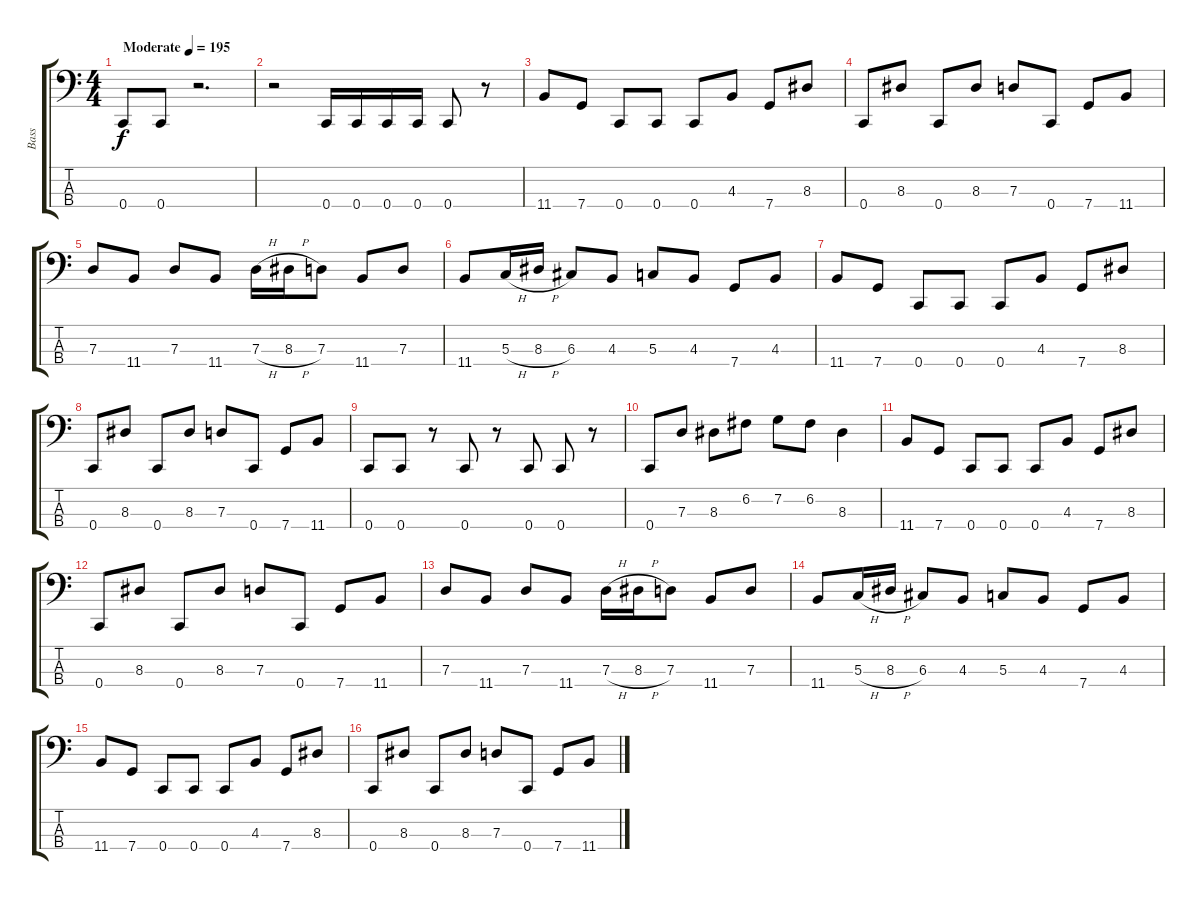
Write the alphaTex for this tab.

\track ("Bass" "Bass") {instrument electricbasspick}
\staff {score tabs}
\tuning (F2 C2 G1 C1) {hide}
\ts (4 4)
\tempo (195 "Moderate")
\clef f4
\ks c
0.4.8{dy f instrument electricbasspick} 0.4.8 r.2{d} |
r.2 0.4.16 0.4.16 0.4.16 0.4.16 0.4.8 r.8 |
11.4.8 7.4.8 0.4.8 0.4.8 0.4.8 4.3.8 7.4.8 8.3.8 |
0.4.8 8.3.8 0.4.8 8.3.8 7.3.8 0.4.8 7.4.8 11.4.8 |
7.3.8 11.4.8 7.3.8 11.4.8 7.3{h}.16 8.3{h}.16 7.3.8 11.4.8 7.3.8 |
11.4.8 5.3{h}.16 8.3{h}.16 6.3.8 4.3.8 5.3.8 4.3.8 7.4.8 4.3.8 |
11.4.8 7.4.8 0.4.8 0.4.8 0.4.8 4.3.8 7.4.8 8.3.8 |
0.4.8 8.3.8 0.4.8 8.3.8 7.3.8 0.4.8 7.4.8 11.4.8 |
0.4.8 0.4.8 r.8 0.4.8 r.8 0.4.8 0.4.8 r.8 |
0.4.8 7.3.8 8.3.8 6.2.8 7.2.8 6.2.8 8.3.4 |
11.4.8 7.4.8 0.4.8 0.4.8 0.4.8 4.3.8 7.4.8 8.3.8 |
0.4.8 8.3.8 0.4.8 8.3.8 7.3.8 0.4.8 7.4.8 11.4.8 |
7.3.8 11.4.8 7.3.8 11.4.8 7.3{h}.16 8.3{h}.16 7.3.8 11.4.8 7.3.8 |
11.4.8 5.3{h}.16 8.3{h}.16 6.3.8 4.3.8 5.3.8 4.3.8 7.4.8 4.3.8 |
11.4.8 7.4.8 0.4.8 0.4.8 0.4.8 4.3.8 7.4.8 8.3.8 |
0.4.8 8.3.8 0.4.8 8.3.8 7.3.8 0.4.8 7.4.8 11.4.8
